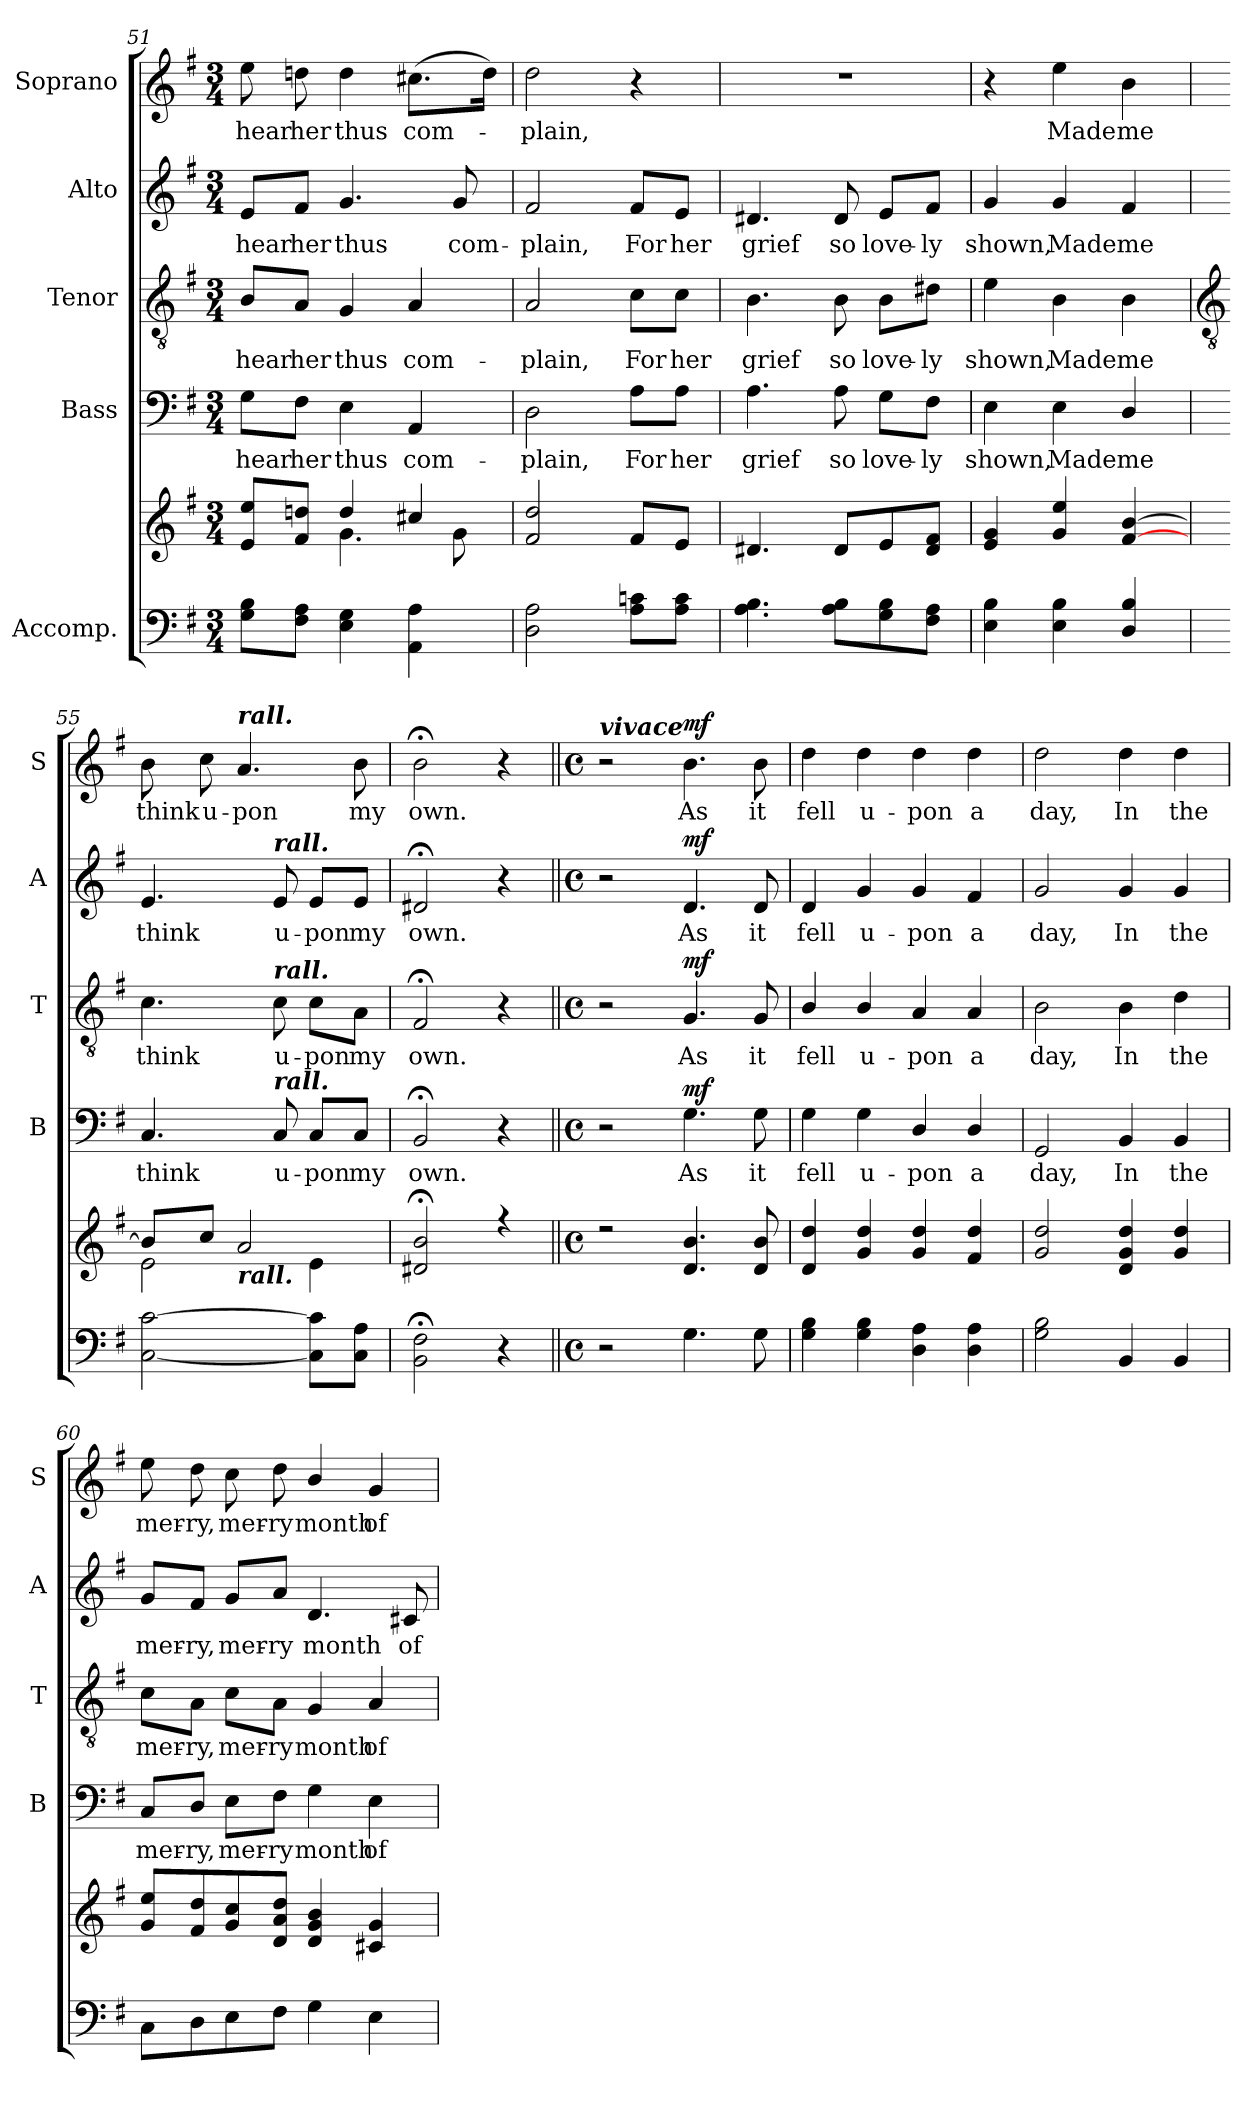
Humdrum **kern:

**kern	**kern	**dynam	**kern	**text	**dynam	**kern	**text	**dynam	**kern	**text	**dynam	**kern	**text	**dynam
*part5	*part5	*part5	*part4	*part4	*part4	*part3	*part3	*part3	*part2	*part2	*part2	*part1	*part1	*part1
*staff6	*staff5	*staff5/6	*staff4	*staff4	*staff4	*staff3	*staff3	*staff3	*staff2	*staff2	*staff2	*staff1	*staff1	*staff1
*I"Accomp.	*	*	*I"Bass	*	*	*I"Tenor	*	*	*I"Alto	*	*	*I"Soprano	*	*
*	*	*	*I'B	*	*	*I'T	*	*	*I'A	*	*	*I'S	*	*
*clefF4	*clefG2	*	*clefF4	*	*	*clefGv2	*	*	*clefG2	*	*	*clefG2	*	*
*k[f#]	*k[f#]	*	*k[f#]	*	*	*k[f#]	*	*	*k[f#]	*	*	*k[f#]	*	*
*G:	*G:	*	*G:	*	*	*G:	*	*	*G:	*	*	*G:	*	*
*M3/4	*M3/4	*	*M3/4	*	*	*M3/4	*	*	*M3/4	*	*	*M3/4	*	*
=51	=51	=51	=51	=51	=51	=51	=51	=51	=51	=51	=51	=51	=51	=51
*	*^	*	*	*	*	*	*	*	*	*	*	*	*	*
!	!	!	!	!	!LO:LY:b	!	!	!LO:LY:b	!	!	!LO:LY:b	!	!	!LO:LY:b	!
8G\ 8B\L	8e 8eeL	4ryy	.	8G\L	hear	.	8B/L	hear	.	8e/L	hear	.	8ee	hear	.
!	!	!	!	!	!LO:LY:b	!	!	!LO:LY:b	!	!	!LO:LY:b	!	!	!LO:LY:b	!
8F# 8AJ	8f# 8ddnJ	.	.	8F#\J	her	.	8A/J	her	.	8f#/J	her	.	8ddn	her	.
!	!	!	!	!	!LO:LY:b	!	!	!LO:LY:b	!	!	!LO:LY:b	!	!	!LO:LY:b	!
4E 4G	4dd/	4.g\	.	4E	thus	.	4G	thus	.	4.g	thus	.	4dd	thus	.
!	!	!	!	!	!LO:LY:b	!	!	!LO:LY:b	!	!	!	!	!	!LO:LY:b	!
4AA 4A	4cc#X/	.	.	4AA	com-	.	4A	com-	.	.	.	.	(>8.cc#XL	com-	.
!	!	!	!	!	!	!	!	!	!	!	!LO:LY:b	!	!	!	!
.	.	8g\	.	.	.	.	.	.	.	8g	com-	.	.	.	.
.	.	.	.	.	.	.	.	.	.	.	.	.	16ddJ)	.	.
=52	=52	=52	=52	=52	=52	=52	=52	=52	=52	=52	=52	=52	=52	=52	=52
!	!	!	!	!	!LO:LY:b	!	!	!LO:LY:b	!	!	!LO:LY:b	!	!	!LO:LY:b	!
2D 2A	2f# 2dd	2.ryy	.	2D	-plain,	.	2A	-plain,	.	2f#	-plain,	.	2dd	plain,	.
!	!	!	!	!	!LO:LY:b	!	!	!LO:LY:b	!	!	!LO:LY:b	!	!	!	!
8A 8cnL	8f#L	.	.	8A\L	For	.	8c\L	For	.	8f#/L	For	.	4r	.	.
!	!	!	!	!	!LO:LY:b	!	!	!LO:LY:b	!	!	!LO:LY:b	!	!	!	!
8A 8cJ	8eJ	.	.	8A\J	her	.	8c\J	her	.	8e/J	her	.	.	.	.
=53	=53	=53	=53	=53	=53	=53	=53	=53	=53	=53	=53	=53	=53	=53	=53
!	!	!	!	!	!LO:LY:b	!	!	!LO:LY:b	!	!	!LO:LY:b	!	!LO:N:vis=1	!	!
4.A 4.B	4.d#X	2.ryy	.	4.A	grief	.	4.B	grief	.	4.d#X	grief	.	2.r	.	.
!	!	!	!	!	!LO:LY:b	!	!	!LO:LY:b	!	!	!LO:LY:b	!	!	!	!
8A 8BL	8d#L	.	.	8A	so	.	8B	so	.	8d#	so	.	.	.	.
!	!	!	!	!	!LO:LY:b	!	!	!LO:LY:b	!	!	!LO:LY:b	!	!	!	!
8G 8B	8e	.	.	8G\L	love-	.	8B\L	love-	.	8e/L	love-	.	.	.	.
!	!	!	!	!	!LO:LY:b	!	!	!LO:LY:b	!	!	!LO:LY:b	!	!	!	!
8F# 8AJ	8d# 8f#J	.	.	8F#\J	-ly	.	8d#X\J	-ly	.	8f#/J	-ly	.	.	.	.
=54	=54	=54	=54	=54	=54	=54	=54	=54	=54	=54	=54	=54	=54	=54	=54
!	!	!	!	!	!LO:LY:b	!	!	!LO:LY:b	!	!	!LO:LY:b	!	!	!	!
4E 4B	4e 4g	2.ryy	.	4E	shown,	.	4e	shown,	.	4g	shown,	.	4r	.	.
!	!	!	!	!	!LO:LY:b	!	!	!LO:LY:b	!	!	!LO:LY:b	!	!	!LO:LY:b	!
4E 4B	4g 4ee	.	.	4E	Made	.	4B	Made	.	4g	Made	.	4ee	Made	.
!	!	!	!	!	!LO:LY:b	!	!	!LO:LY:b	!	!	!LO:LY:b	!	!	!LO:LY:b	!
4D/ 4B/	[4f# [4b	.	.	4D/	me	.	4B	me	.	4f#	me	.	4b	me	.
!!LO:LB:g=z
=55	=55	=55	=55	=55	=55	=55	=55	=55	=55	=55	=55	=55	=55	=55	=55
*	*	*	*	*	*	*	*clefGv2	*	*	*	*	*	*	*	*
!	!	!	!	!	!LO:LY:b	!	!	!LO:LY:b	!	!	!LO:LY:b	!	!	!LO:LY:b	!
[2C [2c	8b/L]	2e\	.	4.C	think	.	4.c	think	.	4.e	think	.	8b	think	.
!	!	!	!	!	!	!	!	!	!	!	!	!	!	!LO:LY:b	!
.	8cc/J	.	.	.	.	.	.	.	.	.	.	.	8cc	u-	.
!	!	!	!	!	!	!	!	!	!	!	!	!	!LO:TX:a:Bi:t=rall.	!	!
!	!LO:TX:b:Bi:t=rall.	!	!	!	!	!	!	!	!	!	!	!	!	!	!
!	!	!	!	!	!	!	!	!	!	!	!	!	!	!LO:LY:b	!
.	2a	.	.	.	.	.	.	.	.	.	.	.	4.a	-pon	.
!	!	!	!	!	!	!	!	!	!	!LO:TX:a:Bi:t=rall.	!	!	!	!	!
!	!	!	!	!	!	!	!LO:TX:a:Bi:t=rall.	!	!	!	!	!	!	!	!
!	!	!	!	!LO:TX:a:Bi:t=rall.	!	!	!	!	!	!	!	!	!	!	!
!	!	!	!	!	!LO:LY:b	!	!	!LO:LY:b	!	!	!LO:LY:b	!	!	!	!
.	.	.	.	8C	u-	.	8c	u-	.	8e	u-	.	.	.	.
!	!	!	!	!	!LO:LY:b	!	!	!LO:LY:b	!	!	!LO:LY:b	!	!	!	!
8C] 8c]L	.	4e\	.	8C/L	-pon	.	8c\L	-pon	.	8e/L	-pon	.	.	.	.
!	!	!	!	!	!LO:LY:b	!	!	!LO:LY:b	!	!	!LO:LY:b	!	!	!LO:LY:b	!
8C 8AJ	.	.	.	8C/J	my	.	8A\J	my	.	8e/J	my	.	8b	my	.
=56	=56	=56	=56	=56	=56	=56	=56	=56	=56	=56	=56	=56	=56	=56	=56
!	!	!	!	!	!LO:LY:b	!	!	!LO:LY:b	!	!	!LO:LY:b	!	!	!LO:LY:b	!
2BB; 2F#;	2d#X;< 2b;<	2.ryy	.	2BB;<	own.	.	2F#;<	own.	.	2d#X;<	own.	.	2b;<	own.	.
4r	4r	.	.	4r	.	.	4r	.	.	4r	.	.	4r	.	.
=57||	=57||	=57||	=57||	=57||	=57||	=57||	=57||	=57||	=57||	=57||	=57||	=57||	=57||	=57||	=57||
*M4/4	*M4/4	*	*	*M4/4	*	*	*M4/4	*	*	*M4/4	*	*	*M4/4	*	*
*met(c)	*met(c)	*	*	*met(c)	*	*	*met(c)	*	*	*met(c)	*	*	*met(c)	*	*
!	!	!	!	!	!	!	!	!	!	!	!	!	!LO:TX:a:Bi:t=vivace	!	!
2r	2r	1ryy	.	2r	.	.	2r	.	.	2r	.	.	2r	.	.
*	*	*	*	*	*	*	*	*	*	*	*	*	*MM126	*	*
!	!	!	!LO:DY:b=2	!	!LO:LY:b	!	!	!LO:LY:b	!	!	!LO:LY:b	!	!	!LO:LY:b	!
!	!	!	!LO:DY:n=1:b	!	!	!LO:DY:b	!	!	!LO:DY:b	!	!	!LO:DY:b	!	!	!LO:DY:b
4.G	4.d 4.b	.	mf mf	4.G	As	mf	4.G	As	mf	4.d	As	mf	4.b	As	mf
!	!	!	!	!	!LO:LY:b	!	!	!LO:LY:b	!	!	!LO:LY:b	!	!	!LO:LY:b	!
8G	8d 8b	.	.	8G	it	.	8G	it	.	8d	it	.	8b	it	.
=58	=58	=58	=58	=58	=58	=58	=58	=58	=58	=58	=58	=58	=58	=58	=58
!	!	!	!	!	!LO:LY:b	!	!	!LO:LY:b	!	!	!LO:LY:b	!	!	!LO:LY:b	!
4G\ 4B\	4d 4dd	1ryy	.	4G\	fell	.	4B/	fell	.	4d	fell	.	4dd	fell	.
!	!	!	!	!	!LO:LY:b	!	!	!LO:LY:b	!	!	!LO:LY:b	!	!	!LO:LY:b	!
4G\ 4B\	4g 4dd	.	.	4G\	u-	.	4B/	u-	.	4g	u-	.	4dd	u-	.
!	!	!	!	!	!LO:LY:b	!	!	!LO:LY:b	!	!	!LO:LY:b	!	!	!LO:LY:b	!
4D\ 4A\	4g 4dd	.	.	4D/	-pon	.	4A	-pon	.	4g	-pon	.	4dd	-pon	.
!	!	!	!	!	!LO:LY:b	!	!	!LO:LY:b	!	!	!LO:LY:b	!	!	!LO:LY:b	!
4D 4A	4f# 4dd	.	.	4D/	a	.	4A	a	.	4f#	a	.	4dd	a	.
=59	=59	=59	=59	=59	=59	=59	=59	=59	=59	=59	=59	=59	=59	=59	=59
!	!	!	!	!	!LO:LY:b	!	!	!LO:LY:b	!	!	!LO:LY:b	!	!	!LO:LY:b	!
2G 2B	2g 2dd	1ryy	.	2GG	day,	.	2B	day,	.	2g	day,	.	2dd	day,	.
!	!	!	!	!	!LO:LY:b	!	!	!LO:LY:b	!	!	!LO:LY:b	!	!	!LO:LY:b	!
4BB	4d 4g 4dd	.	.	4BB	In	.	4B	In	.	4g	In	.	4dd	In	.
!	!	!	!	!	!LO:LY:b	!	!	!LO:LY:b	!	!	!LO:LY:b	!	!	!LO:LY:b	!
4BB	4g 4dd	.	.	4BB	the	.	4d	the	.	4g	the	.	4dd	the	.
=60	=60	=60	=60	=60	=60	=60	=60	=60	=60	=60	=60	=60	=60	=60	=60
!	!	!	!	!	!LO:LY:b	!	!	!LO:LY:b	!	!	!LO:LY:b	!	!	!LO:LY:b	!
8CL	8g 8eeL	1ryy	.	8C/L	mer-	.	8c\L	mer-	.	8g/L	mer-	.	8ee	mer-	.
!	!	!	!	!	!LO:LY:b	!	!	!LO:LY:b	!	!	!LO:LY:b	!	!	!LO:LY:b	!
8D	8f# 8dd	.	.	8D/J	-ry,	.	8A\J	-ry,	.	8f#/J	-ry,	.	8dd	-ry,	.
!	!	!	!	!	!LO:LY:b	!	!	!LO:LY:b	!	!	!LO:LY:b	!	!	!LO:LY:b	!
8E	8g 8cc	.	.	8E\L	mer-	.	8c\L	mer-	.	8g/L	mer-	.	8cc	mer-	.
!	!	!	!	!	!LO:LY:b	!	!	!LO:LY:b	!	!	!LO:LY:b	!	!	!LO:LY:b	!
8F#J	8d 8a 8ddJ	.	.	8F#\J	-ry	.	8A\J	-ry	.	8a/J	-ry	.	8dd	-ry	.
!	!	!	!	!	!LO:LY:b	!	!	!LO:LY:b	!	!	!LO:LY:b	!	!	!LO:LY:b	!
4G\	4d 4g 4b	.	.	4G\	month	.	4G/	month	.	4.d	month	.	4b/	month	.
!	!	!	!	!	!LO:LY:b	!	!	!LO:LY:b	!	!	!	!	!	!LO:LY:b	!
4E	4c#X 4g	.	.	4E	of	.	4A	of	.	.	.	.	4g	of	.
!	!	!	!	!	!	!	!	!	!	!	!LO:LY:b	!	!	!	!
.	.	.	.	.	.	.	.	.	.	8c#X	of	.	.	.	.
*	*v	*v	*	*	*	*	*	*	*	*	*	*	*	*	*
=	=	=	=	=	=	=	=	=	=	=	=	=	=	=
*-	*-	*-	*-	*-	*-	*-	*-	*-	*-	*-	*-	*-	*-	*-
